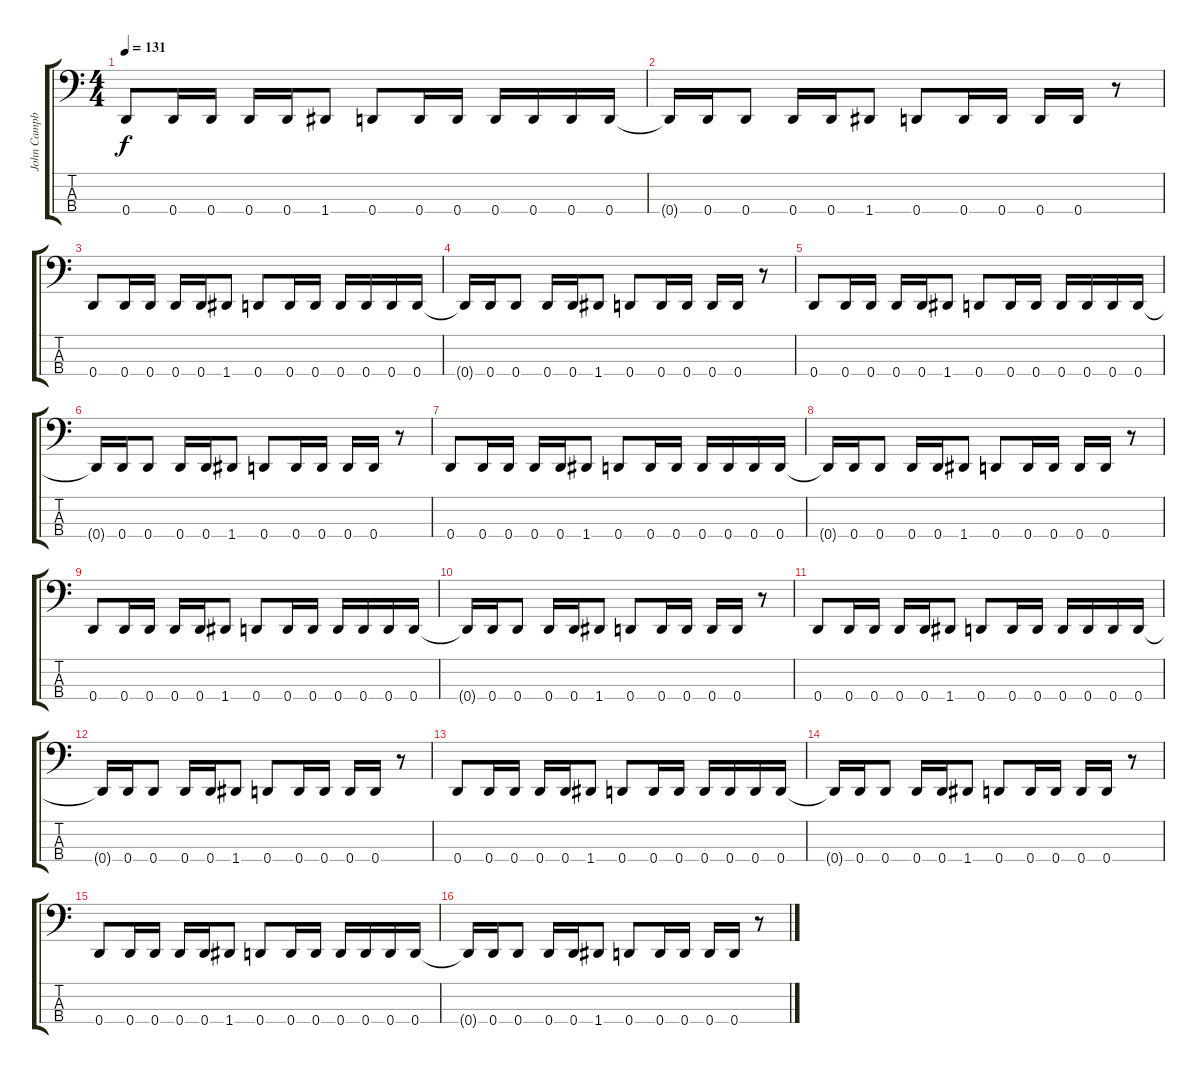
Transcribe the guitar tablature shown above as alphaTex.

\track ("John Campbell - Bass" "John Campb") {instrument electricbasspick}
\staff {score tabs}
\tuning (G2 D2 A1 D1) {hide}
\ts (4 4)
\tempo 131
\clef f4
\ks c
0.4.8{dy f} 0.4.16 0.4.16 0.4.16 0.4.16 1.4.8 0.4.8 0.4.16 0.4.16 0.4.16 0.4.16 0.4.16 0.4.16 |
0.4{t}.16 0.4.16 0.4.8 0.4.16 0.4.16 1.4.8 0.4.8 0.4.16 0.4.16 0.4.16 0.4.16 r.8 |
0.4.8 0.4.16 0.4.16 0.4.16 0.4.16 1.4.8 0.4.8 0.4.16 0.4.16 0.4.16 0.4.16 0.4.16 0.4.16 |
0.4{t}.16 0.4.16 0.4.8 0.4.16 0.4.16 1.4.8 0.4.8 0.4.16 0.4.16 0.4.16 0.4.16 r.8 |
0.4.8 0.4.16 0.4.16 0.4.16 0.4.16 1.4.8 0.4.8 0.4.16 0.4.16 0.4.16 0.4.16 0.4.16 0.4.16 |
0.4{t}.16 0.4.16 0.4.8 0.4.16 0.4.16 1.4.8 0.4.8 0.4.16 0.4.16 0.4.16 0.4.16 r.8 |
0.4.8 0.4.16 0.4.16 0.4.16 0.4.16 1.4.8 0.4.8 0.4.16 0.4.16 0.4.16 0.4.16 0.4.16 0.4.16 |
0.4{t}.16 0.4.16 0.4.8 0.4.16 0.4.16 1.4.8 0.4.8 0.4.16 0.4.16 0.4.16 0.4.16 r.8 |
0.4.8 0.4.16 0.4.16 0.4.16 0.4.16 1.4.8 0.4.8 0.4.16 0.4.16 0.4.16 0.4.16 0.4.16 0.4.16 |
0.4{t}.16 0.4.16 0.4.8 0.4.16 0.4.16 1.4.8 0.4.8 0.4.16 0.4.16 0.4.16 0.4.16 r.8 |
0.4.8 0.4.16 0.4.16 0.4.16 0.4.16 1.4.8 0.4.8 0.4.16 0.4.16 0.4.16 0.4.16 0.4.16 0.4.16 |
0.4{t}.16 0.4.16 0.4.8 0.4.16 0.4.16 1.4.8 0.4.8 0.4.16 0.4.16 0.4.16 0.4.16 r.8 |
0.4.8 0.4.16 0.4.16 0.4.16 0.4.16 1.4.8 0.4.8 0.4.16 0.4.16 0.4.16 0.4.16 0.4.16 0.4.16 |
0.4{t}.16 0.4.16 0.4.8 0.4.16 0.4.16 1.4.8 0.4.8 0.4.16 0.4.16 0.4.16 0.4.16 r.8 |
0.4.8 0.4.16 0.4.16 0.4.16 0.4.16 1.4.8 0.4.8 0.4.16 0.4.16 0.4.16 0.4.16 0.4.16 0.4.16 |
0.4{t}.16 0.4.16 0.4.8 0.4.16 0.4.16 1.4.8 0.4.8 0.4.16 0.4.16 0.4.16 0.4.16 r.8
